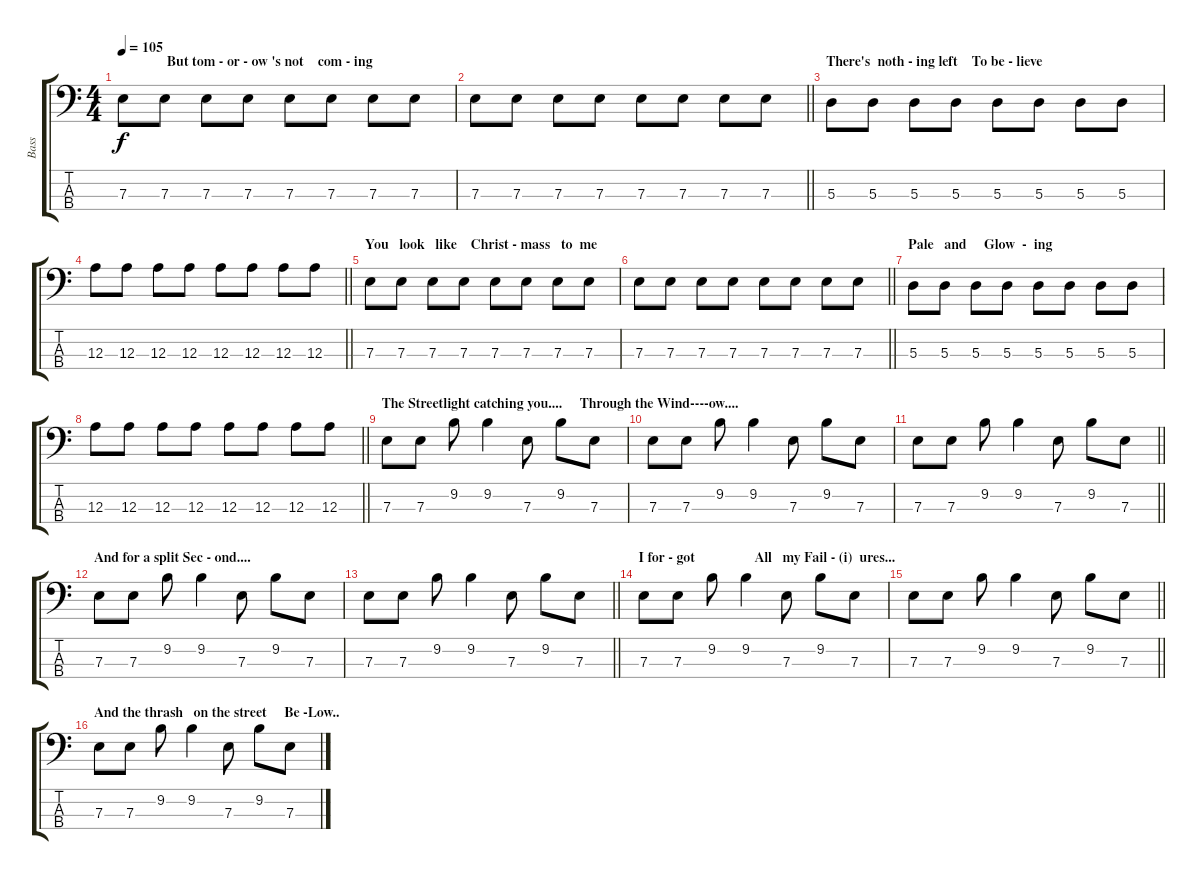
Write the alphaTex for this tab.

\track ("Bass" "Bass") {instrument electricbasspick}
\staff {score tabs}
\tuning (G2 D2 A1 E1) {hide}
\ts (4 4)
\section ("" "              But tom - or - ow 's not    com - ing")
\tempo 105
\clef f4
\ks c
7.3.8{dy f} 7.3.8 7.3.8 7.3.8 7.3.8 7.3.8 7.3.8 7.3.8 |
\barLineRight lightlight
7.3.8 7.3.8 7.3.8 7.3.8 7.3.8 7.3.8 7.3.8 7.3.8 |
\section ("" "There's  noth - ing left    To be - lieve")
5.3.8 5.3.8 5.3.8 5.3.8 5.3.8 5.3.8 5.3.8 5.3.8 |
\barLineRight lightlight
12.3.8 12.3.8 12.3.8 12.3.8 12.3.8 12.3.8 12.3.8 12.3.8 |
\section ("" "You   look   like    Christ - mass   to  me")
7.3.8 7.3.8 7.3.8 7.3.8 7.3.8 7.3.8 7.3.8 7.3.8 |
\barLineRight lightlight
7.3.8 7.3.8 7.3.8 7.3.8 7.3.8 7.3.8 7.3.8 7.3.8 |
\section ("" "Pale   and     Glow  -  ing")
5.3.8 5.3.8 5.3.8 5.3.8 5.3.8 5.3.8 5.3.8 5.3.8 |
\barLineRight lightlight
12.3.8 12.3.8 12.3.8 12.3.8 12.3.8 12.3.8 12.3.8 12.3.8 |
\section ("" "The Streetlight catching you....     Through the Wind----ow....")
7.3.8 7.3.8 9.2.8 9.2.4 7.3.8 9.2.8 7.3.8 |
7.3.8 7.3.8 9.2.8 9.2.4 7.3.8 9.2.8 7.3.8 |
\barLineRight lightlight
7.3.8 7.3.8 9.2.8 9.2.4 7.3.8 9.2.8 7.3.8 |
\section ("" "And for a split Sec - ond....")
7.3.8 7.3.8 9.2.8 9.2.4 7.3.8 9.2.8 7.3.8 |
\barLineRight lightlight
7.3.8 7.3.8 9.2.8 9.2.4 7.3.8 9.2.8 7.3.8 |
\section ("" "I for - got                 All   my Fail - (i)  ures...")
7.3.8 7.3.8 9.2.8 9.2.4 7.3.8 9.2.8 7.3.8 |
\barLineRight lightlight
7.3.8 7.3.8 9.2.8 9.2.4 7.3.8 9.2.8 7.3.8 |
\section ("" "And the thrash   on the street     Be -Low..")
7.3.8 7.3.8 9.2.8 9.2.4 7.3.8 9.2.8 7.3.8
